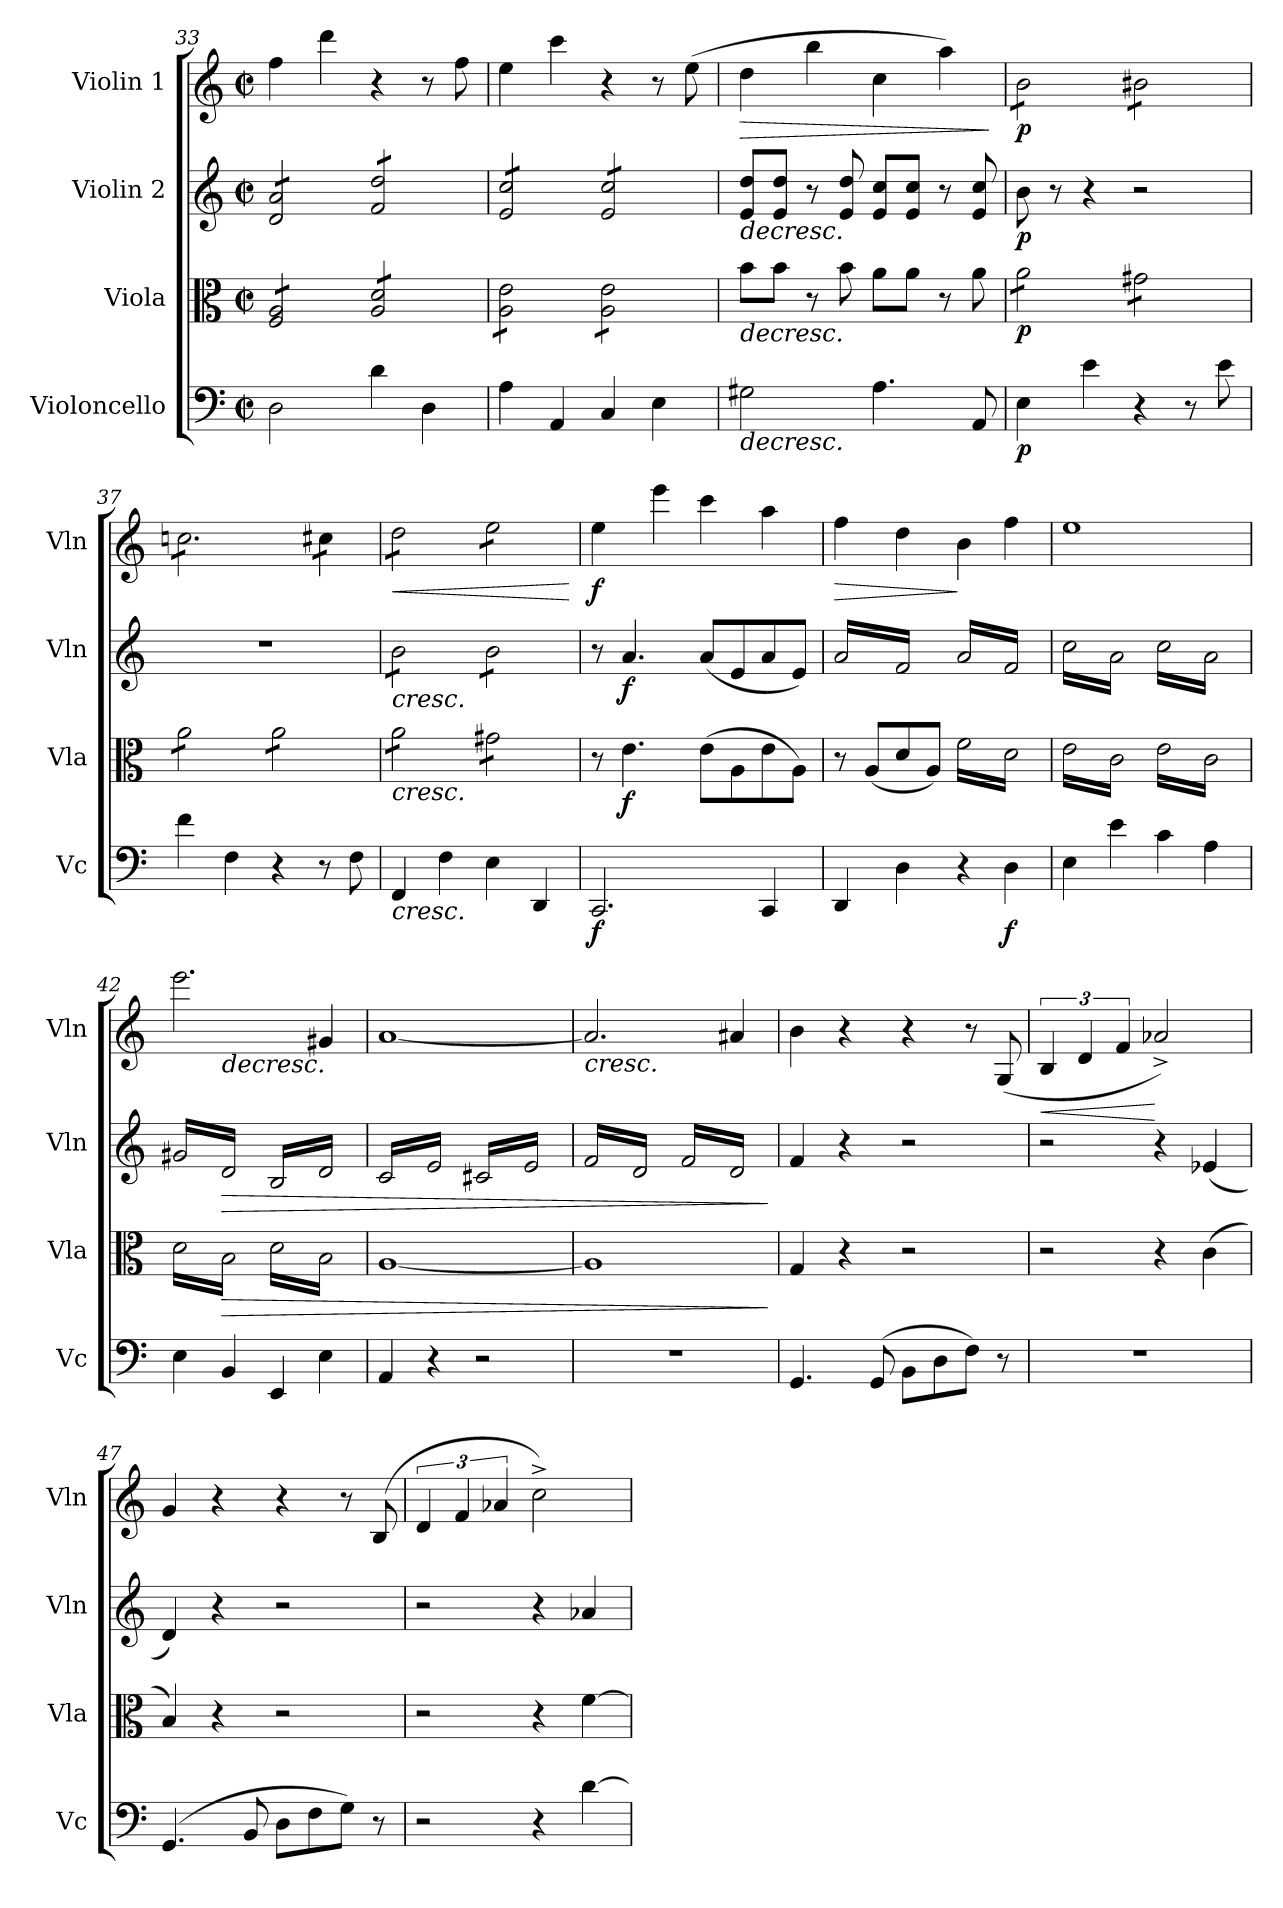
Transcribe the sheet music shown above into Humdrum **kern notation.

**kern	**dynam	**kern	**dynam	**kern	**dynam	**kern	**dynam
*part4	*part4	*part3	*part3	*part2	*part2	*part1	*part1
*staff4	*staff4	*staff3	*staff3	*staff2	*staff2	*staff1	*staff1
*I"Violoncello	*	*I"Viola	*	*I"Violin 2	*	*I"Violin 1	*
*I'Vc	*	*I'Vla	*	*I'Vln	*	*I'Vln	*
!!LO:LB:g=z
*clefF4	*	*clefC3	*	*clefG2	*	*clefG2	*
*k[]	*	*k[]	*	*k[]	*	*k[]	*
*M2/2	*	*M2/2	*	*M2/2	*	*M2/2	*
*met(c|)	*	*met(c|)	*	*met(c|)	*	*met(c|)	*
=33	=33	=33	=33	=33	=33	=33	=33
*	*	*tremolo	*	*	*	*	*
*	*	*	*	*tremolo	*	*	*
2D\	.	8F/ 8A/L	.	8d/ 8a/L	.	4ff\	.
.	.	8F/ 8A/	.	8d/ 8a/	.	.	.
.	.	8F/ 8A/	.	8d/ 8a/	.	4ddd\	.
.	.	8F/ 8A/J	.	8d/ 8a/J	.	.	.
4d\	.	8A/ 8d/L	.	8f/ 8dd/L	.	4r	.
.	.	8A/ 8d/	.	8f/ 8dd/	.	.	.
4D\	.	8A/ 8d/	.	8f/ 8dd/	.	8r	.
.	.	8A/ 8d/J	.	8f/ 8dd/J	.	8ff\	.
=34	=34	=34	=34	=34	=34	=34	=34
4A\	.	8A\ 8e\L	.	8e/ 8cc/L	.	4ee\	.
.	.	8A\ 8e\	.	8e/ 8cc/	.	.	.
4AA/	.	8A\ 8e\	.	8e/ 8cc/	.	4ccc\	.
.	.	8A\ 8e\J	.	8e/ 8cc/J	.	.	.
4C/	.	8A\ 8e\L	.	8e/ 8cc/L	.	4r	.
.	.	8A\ 8e\	.	8e/ 8cc/	.	.	.
4E\	.	8A\ 8e\	.	8e/ 8cc/	.	8r	.
.	.	8A\ 8e\J	.	8e/ 8cc/J	.	(8ee\	.
*	*	*	*	*Xtremolo	*	*	*
*	*	*Xtremolo	*	*	*	*	*
=35	=35	=35	=35	=35	=35	=35	=35
!	!LO:HP:b	!	!LO:HP:b	!	!LO:HP:b	!	!LO:HP:b
2G#X\	>	8b\L	>	8e/ 8dd/L	>	4dd\	>
.	.	8b\J	.	8e/ 8dd/J	.	.	.
.	.	8r	.	8r	.	4bb\	.
.	.	8b\	.	8e/ 8dd/	.	.	.
4.A\	.	8a\L	.	8e/ 8cc/L	.	4cc\	.
.	.	8a\J	.	8e/ 8cc/J	.	.	.
.	.	8r	.	8r	.	4aa\)	.
8AA/	.	8a\	.	8e/ 8cc/	.	.	.
.	.	.	.	.	.	.	]
=36	=36	=36	=36	=36	=36	=36	=36
!	!LO:DY:b	!	!LO:DY:b	!	!LO:DY:b	!	!LO:DY:b
*	*	*tremolo	*	*	*	*	*
*	*	*	*	*	*	*tremolo	*
4E\	p	8a\L	p	8b\	p	8b\L	p
.	.	8a\	.	8r	.	8b\	.
4e\	.	8a\	.	4r	.	8b\	.
.	.	8a\J	.	.	.	8b\J	.
4r	.	8g#X\L	.	2r	.	8b#X\L	.
.	.	8g#X\	.	.	.	8b#X\	.
8r	.	8g#X\	.	.	.	8b#X\	.
8e\	.	8g#X\J	.	.	.	8b#X\J	.
=37	=37	=37	=37	=37	=37	=37	=37
4f\	.	8a\L	.	1r	.	8ccn\L	.
.	.	8a\	.	.	.	8ccn\	.
4F\	.	8a\	.	.	.	8ccn\	.
.	.	8a\J	.	.	.	8ccn\	.
4r	.	8a\L	.	.	.	8ccn\	.
.	.	8a\	.	.	.	8ccn\J	.
8r	.	8a\	.	.	.	8cc#X\L	.
8F\	.	8a\J	.	.	.	8cc#X\J	.
!!LO:LB:g=z
=38	=38	=38	=38	=38	=38	=38	=38
!	!LO:HP:b	!	!LO:HP:b	!	!LO:HP:b	!	!LO:HP:b
*	*	*	*	*tremolo	*	*	*
4FF/	<	8a\L	<	8b\L	<	8dd\L	<
.	.	8a\	.	8b\	.	8dd\	.
4F\	.	8a\	.	8b\	.	8dd\	.
.	.	8a\J	.	8b\J	.	8dd\J	.
4E\	.	8g#X\L	.	8b\L	.	8ee\L	.
.	.	8g#X\	.	8b\	.	8ee\	.
4DD/	.	8g#X\	.	8b\	.	8ee\	.
.	.	8g#X\J	.	8b\J	.	8ee\J	.
*	*	*	*	*	*	*Xtremolo	*
*	*	*	*	*Xtremolo	*	*	*
*	*	*Xtremolo	*	*	*	*	*
.	]	.	]	.	]	.	[
=39	=39	=39	=39	=39	=39	=39	=39
!	!LO:DY:b	!	!	!	!	!	!LO:DY:b
2.CC/	f	8r	.	8r	.	4ee\	f
!	!	!	!LO:DY:b	!	!LO:DY:b	!	!
.	.	4.e\	f	4.a/	f	.	.
.	.	.	.	.	.	4eee\	.
.	.	(8e\L	.	(8a/L	.	4ccc\	.
.	.	8A\	.	8e/	.	.	.
4CC/	.	8e\	.	8a/	.	4aa\	.
.	.	8A\J)	.	8e/J)	.	.	.
=40	=40	=40	=40	=40	=40	=40	=40
!	!	!	!	!	!	!	!LO:HP:b
*	*	*	*	*tremolo	*	*	*
4DD/	.	8r	.	(16a/LL	.	4ff\	>
.	.	.	.	16f/)	.	.	.
.	.	(8A/L	.	16a/	.	.	.
.	.	.	.	16f/)	.	.	.
4D\	.	8d/	.	16a/	.	4dd\	.
.	.	.	.	16f/)	.	.	.
.	.	8A/J)	.	16a/	.	.	.
.	.	.	.	16f/)JJ	.	.	.
*	*	*tremolo	*	*	*	*	*
4r	.	(16f\LL	.	(16a/LL	.	4b\	]
.	.	16d\)	.	16f/)	.	.	.
.	.	16f\	.	16a/	.	.	.
.	.	16d\)	.	16f/)	.	.	.
!	!LO:DY:b	!	!	!	!	!	!
4D\	f	16f\	.	16a/	.	4ff\	.
.	.	16d\)	.	16f/)	.	.	.
.	.	16f\	.	16a/	.	.	.
.	.	16d\)JJ	.	16f/)JJ	.	.	.
=41	=41	=41	=41	=41	=41	=41	=41
4E\	.	(16e\LL	.	(16cc\LL	.	1ee	.
.	.	16c\)	.	16a\)	.	.	.
.	.	16e\	.	16cc\	.	.	.
.	.	16c\)	.	16a\)	.	.	.
4e\	.	16e\	.	16cc\	.	.	.
.	.	16c\)	.	16a\)	.	.	.
.	.	16e\	.	16cc\	.	.	.
.	.	16c\)JJ	.	16a\)JJ	.	.	.
4c\	.	(16e\LL	.	(16cc\LL	.	.	.
.	.	16c\)	.	16a\)	.	.	.
.	.	16e\	.	16cc\	.	.	.
.	.	16c\)	.	16a\)	.	.	.
4A\	.	16e\	.	16cc\	.	.	.
.	.	16c\)	.	16a\)	.	.	.
.	.	16e\	.	16cc\	.	.	.
.	.	16c\)JJ	.	16a\)JJ	.	.	.
=42	=42	=42	=42	=42	=42	=42	=42
*	*	*	*	*	*	*^	*
4E\	.	(16d\LL	.	(16g#X/LL	.	2.eee\	4ryy	.
.	.	16B\)	.	16d/)	.	.	.	.
.	.	16d\	.	16g#X/	.	.	.	.
.	.	16B\)	.	16d/)	.	.	.	.
!	!	!	!LO:HP:b	!	!LO:HP:b	!	!	!LO:HP:b
4BB/	.	16d\	>	16g#X/	>	.	2ryy	>
.	.	16B\)	.	16d/)	.	.	.	.
.	.	16d\	.	16g#X/	.	.	.	.
.	.	16B\)JJ	.	16d/)JJ	.	.	.	.
4EE/	.	(16d\LL	.	(16B/LL	.	.	.	.
.	.	16B\)	.	16d/)	.	.	.	.
.	.	16d\	.	16B/	.	.	.	.
.	.	16B\)	.	16d/)	.	.	.	.
4E\	.	16d\	.	16B/	.	4g#X/	4ryy	.
.	.	16B\)	.	16d/)	.	.	.	.
.	.	16d\	.	16B/	.	.	.	.
.	.	16B\)JJ	.	16d/)JJ	.	.	.	.
*	*	*Xtremolo	*	*	*	*	*	*
*	*	*	*	*	*	*v	*v	*
.	[	.	[	.	[	.	.
!!LO:LB:g=z
=43	=43	=43	=43	=43	=43	=43	=43
4AA/	.	[1A	.	(16c/LL	.	[1a	.
.	.	.	.	16e/)	.	.	.
.	.	.	.	16c/	.	.	.
.	.	.	.	16e/)	.	.	.
4r	.	.	.	16c/	.	.	.
.	.	.	.	16e/)	.	.	.
.	.	.	.	16c/	.	.	.
.	.	.	.	16e/)JJ	.	.	.
2r	.	.	.	(16c#X/LL	.	.	.
.	.	.	.	16e/)	.	.	.
.	.	.	.	16c#X/	.	.	.
.	.	.	.	16e/)	.	.	.
.	.	.	.	16c#X/	.	.	.
.	.	.	.	16e/)	.	.	.
.	.	.	.	16c#X/	.	.	.
.	.	.	.	16e/)JJ	.	.	.
=44	=44	=44	=44	=44	=44	=44	=44
!	!	!	!	!	!	!	!LO:HP:b
1r	.	1A]	.	(16f/LL	.	2.a/]	<
.	.	.	.	16d/)	.	.	.
.	.	.	.	16f/	.	.	.
.	.	.	.	16d/)	.	.	.
.	.	.	.	16f/	.	.	.
.	.	.	.	16d/)	.	.	.
.	.	.	.	16f/	.	.	.
.	.	.	.	16d/)JJ	.	.	.
.	.	.	.	(16f/LL	.	.	.
.	.	.	.	16d/)	.	.	.
.	.	.	.	16f/	.	.	.
.	.	.	.	16d/)	.	.	.
.	.	.	.	16f/	.	4a#X/	.
.	.	.	.	16d/)	.	.	.
.	.	.	.	16f/	.	.	.
.	.	.	.	16d/)JJ	.	.	.
*	*	*	*	*Xtremolo	*	*	*
.	.	.	]	.	]	.	]
=45	=45	=45	=45	=45	=45	=45	=45
4.GG/	.	4G/	.	4f/	.	4b\	.
.	.	.	.	.	.	.	.
.	.	.	.	.	.	.	.
.	.	.	.	.	.	.	.
.	.	4r	.	4r	.	4r	.
(8GG/	.	.	.	.	.	.	.
8BB\L	.	2r	.	2r	.	4r	.
8D\	.	.	.	.	.	.	.
8F\J)	.	.	.	.	.	8r	.
8r	.	.	.	.	.	(8G/	.
=46	=46	=46	=46	=46	=46	=46	=46
!	!	!	!	!	!	!	!LO:HP:b
1r	.	2r	.	2r	.	6B/	<
.	.	.	.	.	.	6d/	.
.	.	.	.	.	.	6f/	.
.	.	4r	.	4r	.	2a-X^/)	[
.	.	(4c\	.	(4e-X/	.	.	.
=47	=47	=47	=47	=47	=47	=47	=47
(4.GG/	.	4B/)	.	4d/)	.	4g/	.
.	.	4r	.	4r	.	4r	.
8BB/	.	.	.	.	.	.	.
8D\L	.	2r	.	2r	.	4r	.
8F\	.	.	.	.	.	.	.
8G\J)	.	.	.	.	.	8r	.
8r	.	.	.	.	.	(8B/	.
!!LO:LB:g=z
=48	=48	=48	=48	=48	=48	=48	=48
2r	.	2r	.	2r	.	6d/	.
.	.	.	.	.	.	6f/	.
.	.	.	.	.	.	6a-X/	.
4r	.	4r	.	4r	.	2cc^\)	[
[4d\	.	[4f\	.	4a-X/	.	.	.
=	=	=	=	=	=	=	=
*-	*-	*-	*-	*-	*-	*-	*-
